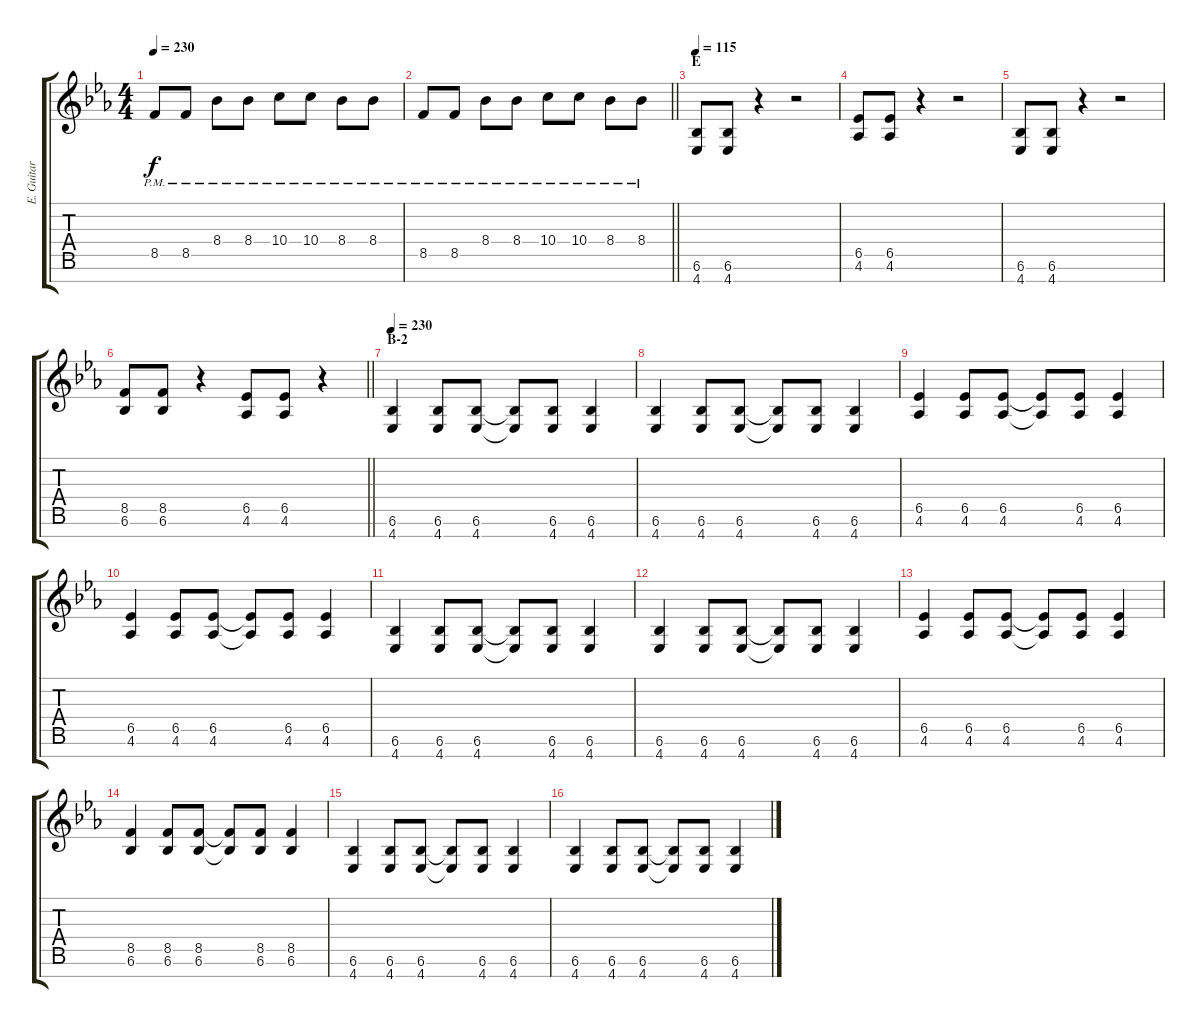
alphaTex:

\track ("E. Guitar II" "E. Guitar ") {instrument overdrivenguitar}
\staff {score tabs}
\tuning (E4 B3 G3 D3 A2 E2 B1) {hide}
\ts (4 4)
\tempo 230
\clef g2
\ks eb
8.5{pm}.8{dy f} 8.5{pm}.8 8.4{pm}.8 8.4{pm}.8 10.4{pm}.8 10.4{pm}.8 8.4{pm}.8 8.4{pm}.8 |
\barLineRight lightlight
8.5{pm}.8 8.5{pm}.8 8.4{pm}.8 8.4{pm}.8 10.4{pm}.8 10.4{pm}.8 8.4{pm}.8 8.4{pm}.8 |
\section ("" "E")
\tempo 115
(6.6 4.7).8 (6.6 4.7).8 r.4 r.2 |
(6.5 4.6).8 (6.5 4.6).8 r.4 r.2 |
(6.6 4.7).8 (6.6 4.7).8 r.4 r.2 |
\barLineRight lightlight
(8.5 6.6).8 (8.5 6.6).8 r.4 (6.5 4.6).8 (6.5 4.6).8 r.4 |
\section ("" "B-2")
\tempo 230
(6.6 4.7).4 (6.6 4.7).8 (6.6 4.7).8 (6.6{t} 4.7{t}).8 (6.6 4.7).8 (6.6 4.7).4 |
(6.6 4.7).4 (6.6 4.7).8 (6.6 4.7).8 (6.6{t} 4.7{t}).8 (6.6 4.7).8 (6.6 4.7).4 |
(6.5 4.6).4 (6.5 4.6).8 (6.5 4.6).8 (6.5{t} 4.6{t}).8 (6.5 4.6).8 (6.5 4.6).4 |
(6.5 4.6).4 (6.5 4.6).8 (6.5 4.6).8 (6.5{t} 4.6{t}).8 (6.5 4.6).8 (6.5 4.6).4 |
(6.6 4.7).4 (6.6 4.7).8 (6.6 4.7).8 (6.6{t} 4.7{t}).8 (6.6 4.7).8 (6.6 4.7).4 |
(6.6 4.7).4 (6.6 4.7).8 (6.6 4.7).8 (6.6{t} 4.7{t}).8 (6.6 4.7).8 (6.6 4.7).4 |
(6.5 4.6).4 (6.5 4.6).8 (6.5 4.6).8 (6.5{t} 4.6{t}).8 (6.5 4.6).8 (6.5 4.6).4 |
(8.5 6.6).4 (8.5 6.6).8 (8.5 6.6).8 (8.5{t} 6.6{t}).8 (8.5 6.6).8 (8.5 6.6).4 |
(6.6 4.7).4 (6.6 4.7).8 (6.6 4.7).8 (6.6{t} 4.7{t}).8 (6.6 4.7).8 (6.6 4.7).4 |
(6.6 4.7).4 (6.6 4.7).8 (6.6 4.7).8 (6.6{t} 4.7{t}).8 (6.6 4.7).8 (6.6 4.7).4
